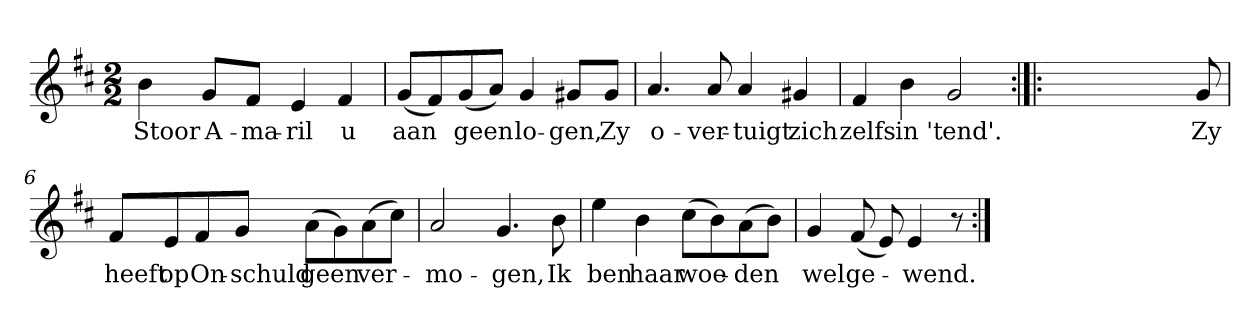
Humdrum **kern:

**kern	**text
*part1	*part1
*staff1	*staff1
*clefG2	*
*k[f#c#]	*
*E:dor	*
*M2/2	*
*MM120	*
=1	=1
4b	Stoor
8g/L	A-
8f#/J	-ma-
4e	-ril
4f#	u
=2	=2
(8g/L	aan
8f#/)	.
(8g/	geen
8a/J)	.
4g	lo-
8g#X/L	-gen,
8g#/J	Zy
=3	=3
4.a	o-
8a	-ver-
4a	-tuigt
4g#X	zich
=4	=4
4f#	zelfs
4b	in 't
2g	end'.
=5:|!|:	=5:|!|:
2ryy	.
4ryy	.
8ryy	.
8g	Zy
=6	=6
8f#/L	heeft
8e/	op
8f#/	On-
8g/J	-schuld
(8a\L	geen
8g\)	.
(8a\	ver-
8cc#\J)	.
=7	=7
2a	-mo-
4.g	-gen,
8b	Ik
=8	=8
4ee	ben
4b	haar
(8cc#\L	woe-
8b\)	.
(8a\	-den
8b\J)	.
=9	=9
4g	wel
(8f#	ge-
8e)	.
4e	-wend.
8r	.
=:|!	=:|!
*-	*-
